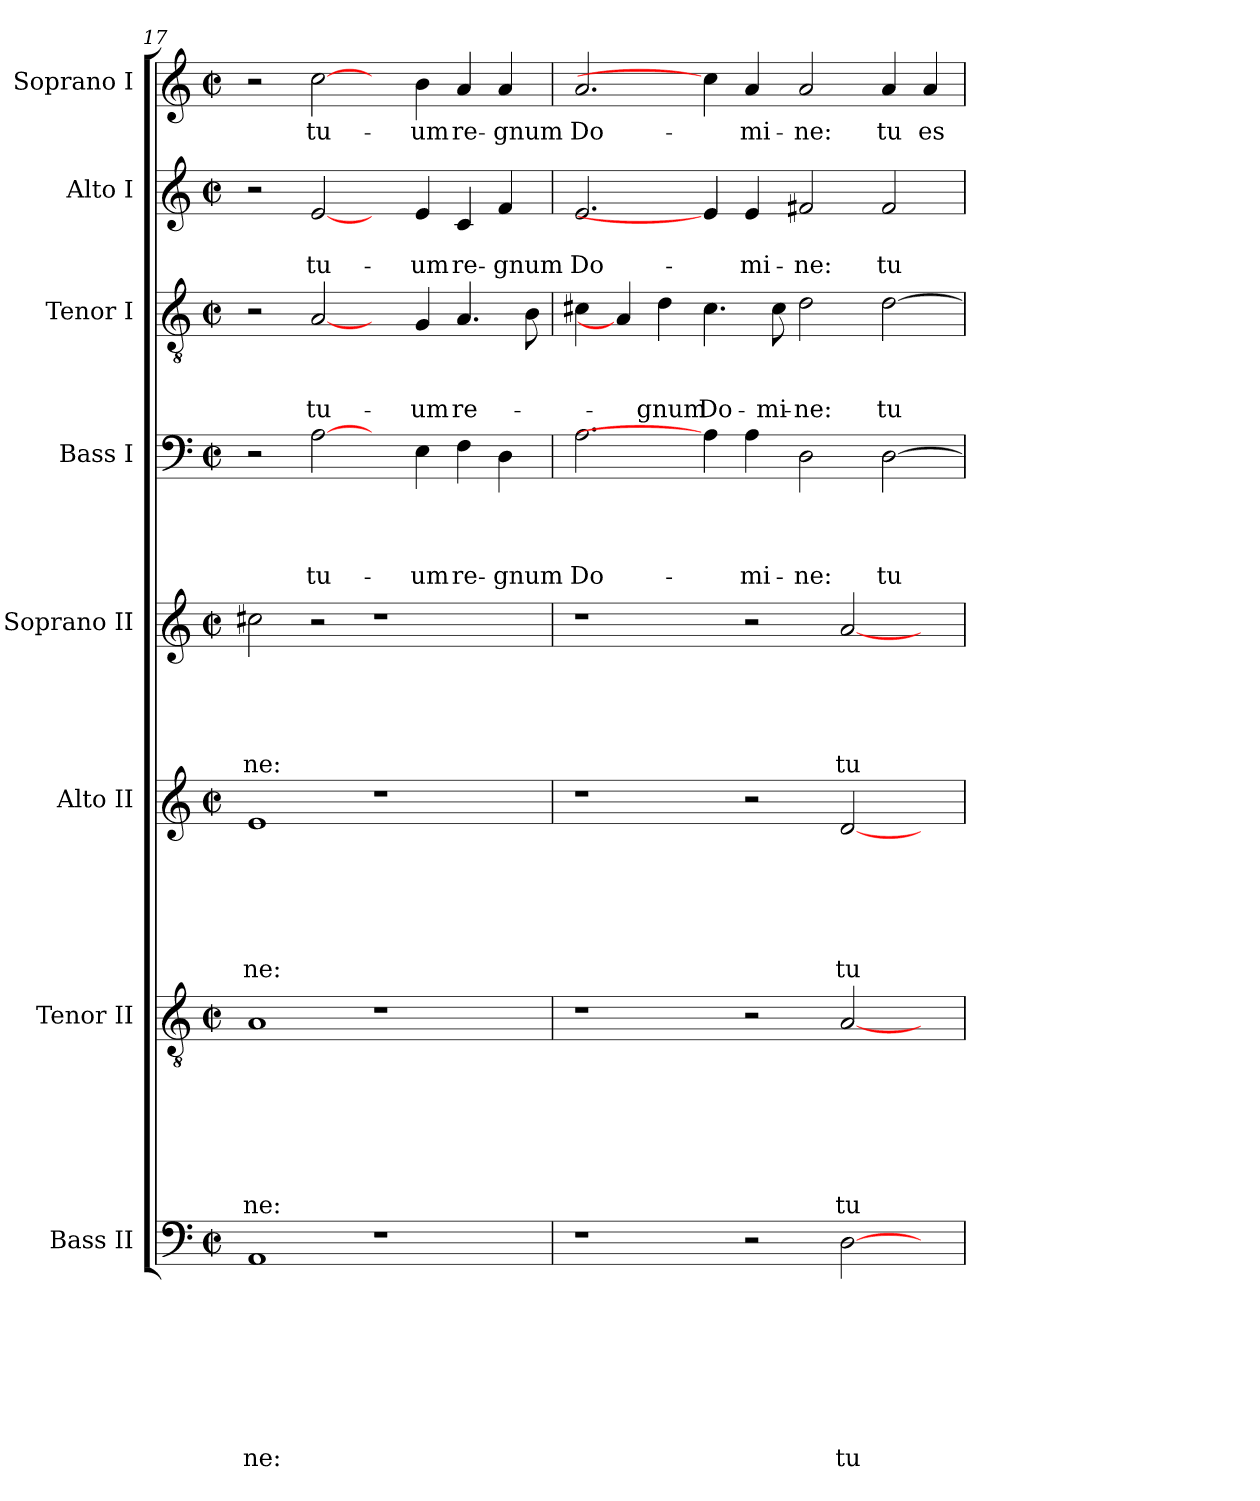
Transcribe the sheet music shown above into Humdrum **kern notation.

**kern	**text	**text	**text	**text	**text	**text	**text	**text	**kern	**text	**text	**text	**text	**text	**text	**text	**kern	**text	**text	**text	**text	**text	**text	**kern	**text	**text	**text	**text	**text	**kern	**text	**text	**text	**text	**kern	**text	**text	**text	**kern	**text	**text	**kern	**text
*part8	*part8	*part8	*part8	*part8	*part8	*part8	*part8	*part8	*part7	*part7	*part7	*part7	*part7	*part7	*part7	*part7	*part6	*part6	*part6	*part6	*part6	*part6	*part6	*part5	*part5	*part5	*part5	*part5	*part5	*part4	*part4	*part4	*part4	*part4	*part3	*part3	*part3	*part3	*part2	*part2	*part2	*part1	*part1
*staff8	*staff8	*staff8	*staff8	*staff8	*staff8	*staff8	*staff8	*staff8	*staff7	*staff7	*staff7	*staff7	*staff7	*staff7	*staff7	*staff7	*staff6	*staff6	*staff6	*staff6	*staff6	*staff6	*staff6	*staff5	*staff5	*staff5	*staff5	*staff5	*staff5	*staff4	*staff4	*staff4	*staff4	*staff4	*staff3	*staff3	*staff3	*staff3	*staff2	*staff2	*staff2	*staff1	*staff1
*I"Bass II	*	*	*	*	*	*	*	*	*I"Tenor II	*	*	*	*	*	*	*	*I"Alto II	*	*	*	*	*	*	*I"Soprano II	*	*	*	*	*	*I"Bass I	*	*	*	*	*I"Tenor I	*	*	*	*I"Alto I	*	*	*I"Soprano I	*
*clefF4	*	*	*	*	*	*	*	*	*clefGv2	*	*	*	*	*	*	*	*clefG2	*	*	*	*	*	*	*clefG2	*	*	*	*	*	*clefF4	*	*	*	*	*clefGv2	*	*	*	*clefG2	*	*	*clefG2	*
*k[]	*	*	*	*	*	*	*	*	*k[]	*	*	*	*	*	*	*	*k[]	*	*	*	*	*	*	*k[]	*	*	*	*	*	*k[]	*	*	*	*	*k[]	*	*	*	*k[]	*	*	*k[]	*
*C:	*	*	*	*	*	*	*	*	*C:	*	*	*	*	*	*	*	*C:	*	*	*	*	*	*	*C:	*	*	*	*	*	*C:	*	*	*	*	*C:	*	*	*	*C:	*	*	*C:	*
*M2/2	*	*	*	*	*	*	*	*	*M2/2	*	*	*	*	*	*	*	*M2/2	*	*	*	*	*	*	*M2/2	*	*	*	*	*	*M2/2	*	*	*	*	*M2/2	*	*	*	*M2/2	*	*	*M2/2	*
*met(c|)	*	*	*	*	*	*	*	*	*met(c|)	*	*	*	*	*	*	*	*met(c|)	*	*	*	*	*	*	*met(c|)	*	*	*	*	*	*met(c|)	*	*	*	*	*met(c|)	*	*	*	*met(c|)	*	*	*met(c|)	*
=17	=17	=17	=17	=17	=17	=17	=17	=17	=17	=17	=17	=17	=17	=17	=17	=17	=17	=17	=17	=17	=17	=17	=17	=17	=17	=17	=17	=17	=17	=17	=17	=17	=17	=17	=17	=17	=17	=17	=17	=17	=17	=17	=17
!	!	!	!	!	!	!	!	!LO:LY:b	!	!	!	!	!	!	!	!LO:LY:b	!	!	!	!	!	!	!LO:LY:b	!	!	!	!	!	!LO:LY:b	!	!	!	!	!	!	!	!	!	!	!	!	!	!
1AA	.	.	.	.	.	.	.	-ne:	1A	.	.	.	.	.	.	-ne:	1e	.	.	.	.	.	-ne:	2cc#X\	.	.	.	.	-ne:	2r	.	.	.	.	2r	.	.	.	2r	.	.	2r	.
!	!	!	!	!	!	!	!	!	!	!	!	!	!	!	!	!	!	!	!	!	!	!	!	!	!	!	!	!	!	!	!	!	!	!LO:LY:b	!	!	!	!LO:LY:b	!	!	!LO:LY:b	!	!LO:LY:b
.	.	.	.	.	.	.	.	.	.	.	.	.	.	.	.	.	.	.	.	.	.	.	.	2r	.	.	.	.	.	[2A\	.	.	.	tu-	[2A/	.	.	tu-	[2e/	.	tu-	[2cc\	tu-
1r	.	.	.	.	.	.	.	.	1r	.	.	.	.	.	.	.	1r	.	.	.	.	.	.	1r	.	.	.	.	.	4ryy	.	.	.	.	4ryy	.	.	.	4ryy	.	.	4ryy	.
!	!	!	!	!	!	!	!	!	!	!	!	!	!	!	!	!	!	!	!	!	!	!	!	!	!	!	!	!	!	!	!	!	!	!LO:LY:b	!	!	!	!LO:LY:b	!	!	!LO:LY:b	!	!LO:LY:b
.	.	.	.	.	.	.	.	.	.	.	.	.	.	.	.	.	.	.	.	.	.	.	.	.	.	.	.	.	.	4E\	.	.	.	-um	4G/	.	.	-um	4e/	.	-um	4b\	-um
!	!	!	!	!	!	!	!	!	!	!	!	!	!	!	!	!	!	!	!	!	!	!	!	!	!	!	!	!	!	!	!	!	!	!LO:LY:b	!	!	!	!LO:LY:b	!	!	!LO:LY:b	!	!LO:LY:b
.	.	.	.	.	.	.	.	.	.	.	.	.	.	.	.	.	.	.	.	.	.	.	.	.	.	.	.	.	.	4F\	.	.	.	re-	4.A/	.	.	re-	4c/	.	re-	4a/	re-
!	!	!	!	!	!	!	!	!	!	!	!	!	!	!	!	!	!	!	!	!	!	!	!	!	!	!	!	!	!	!	!	!	!	!LO:LY:b	!	!	!	!	!	!	!LO:LY:b	!	!LO:LY:b
.	.	.	.	.	.	.	.	.	.	.	.	.	.	.	.	.	.	.	.	.	.	.	.	.	.	.	.	.	.	4D\	.	.	.	-gnum	.	.	.	.	4f/	.	-gnum	4a/	-gnum
.	.	.	.	.	.	.	.	.	.	.	.	.	.	.	.	.	.	.	.	.	.	.	.	.	.	.	.	.	.	.	.	.	.	.	8B\	.	.	.	.	.	.	.	.
=18	=18	=18	=18	=18	=18	=18	=18	=18	=18	=18	=18	=18	=18	=18	=18	=18	=18	=18	=18	=18	=18	=18	=18	=18	=18	=18	=18	=18	=18	=18	=18	=18	=18	=18	=18	=18	=18	=18	=18	=18	=18	=18	=18
!	!	!	!	!	!	!	!	!	!	!	!	!	!	!	!	!	!	!	!	!	!	!	!	!	!	!	!	!	!	!	!	!	!	!LO:LY:b	!	!	!	!	!	!	!LO:LY:b	!	!LO:LY:b
1r	.	.	.	.	.	.	.	.	1r	.	.	.	.	.	.	.	1r	.	.	.	.	.	.	1r	.	.	.	.	.	2.A\	.	.	.	Do-	4c#X\	.	.	.	2.e/	.	Do-	2.a/	Do-
.	.	.	.	.	.	.	.	.	.	.	.	.	.	.	.	.	.	.	.	.	.	.	.	.	.	.	.	.	.	.	.	.	.	.	4A/]	.	.	.	.	.	.	.	.
!	!	!	!	!	!	!	!	!	!	!	!	!	!	!	!	!	!	!	!	!	!	!	!	!	!	!	!	!	!	!	!	!	!	!	!	!	!	!LO:LY:b	!	!	!	!	!
.	.	.	.	.	.	.	.	.	.	.	.	.	.	.	.	.	.	.	.	.	.	.	.	.	.	.	.	.	.	.	.	.	.	.	4d\	.	.	-gnum	.	.	.	.	.
!	!	!	!	!	!	!	!	!	!	!	!	!	!	!	!	!	!	!	!	!	!	!	!	!	!	!	!	!	!	!	!	!	!	!	!	!	!	!LO:LY:b	!	!	!	!	!
.	.	.	.	.	.	.	.	.	.	.	.	.	.	.	.	.	.	.	.	.	.	.	.	.	.	.	.	.	.	4A\]	.	.	.	.	4.c#\	.	.	Do-	4e/]	.	.	4cc\]	.
!	!	!	!	!	!	!	!	!	!	!	!	!	!	!	!	!	!	!	!	!	!	!	!	!	!	!	!	!	!	!	!	!	!	!LO:LY:b	!	!	!	!	!	!	!LO:LY:b	!	!LO:LY:b
2r	.	.	.	.	.	.	.	.	2r	.	.	.	.	.	.	.	2r	.	.	.	.	.	.	2r	.	.	.	.	.	4A\	.	.	.	-mi-	.	.	.	.	4e/	.	-mi-	4a/	-mi-
!	!	!	!	!	!	!	!	!	!	!	!	!	!	!	!	!	!	!	!	!	!	!	!	!	!	!	!	!	!	!	!	!	!	!	!	!	!	!LO:LY:b	!	!	!	!	!
.	.	.	.	.	.	.	.	.	.	.	.	.	.	.	.	.	.	.	.	.	.	.	.	.	.	.	.	.	.	.	.	.	.	.	8c#\	.	.	-mi-	.	.	.	.	.
!	!	!	!	!	!	!	!	!	!	!	!	!	!	!	!	!	!	!	!	!	!	!	!	!	!	!	!	!	!	!	!	!	!	!LO:LY:b	!	!	!	!LO:LY:b	!	!	!LO:LY:b	!	!LO:LY:b
.	.	.	.	.	.	.	.	.	.	.	.	.	.	.	.	.	.	.	.	.	.	.	.	.	.	.	.	.	.	2D\	.	.	.	-ne:	2d\	.	.	-ne:	2f#X/	.	-ne:	2a/	-ne:
!	!	!	!	!	!	!	!	!LO:LY:b	!	!	!	!	!	!	!	!LO:LY:b	!	!	!	!	!	!	!LO:LY:b	!	!	!	!	!	!LO:LY:b	!	!	!	!	!	!	!	!	!	!	!	!	!	!
[>2D\	.	.	.	.	.	.	.	tu	[>2A/	.	.	.	.	.	.	tu	[>2d/	.	.	.	.	.	tu	[>2a/	.	.	.	.	tu	.	.	.	.	.	.	.	.	.	.	.	.	.	.
!	!	!	!	!	!	!	!	!	!	!	!	!	!	!	!	!	!	!	!	!	!	!	!	!	!	!	!	!	!	!	!	!	!	!LO:LY:b	!	!	!	!LO:LY:b	!	!	!LO:LY:b	!	!LO:LY:b
.	.	.	.	.	.	.	.	.	.	.	.	.	.	.	.	.	.	.	.	.	.	.	.	.	.	.	.	.	.	[>2D\	.	.	.	tu	[>2d\	.	.	tu	2f#/	.	tu	4a/	tu
!	!	!	!	!	!	!	!	!	!	!	!	!	!	!	!	!	!	!	!	!	!	!	!	!	!	!	!	!	!	!	!	!	!	!	!	!	!	!	!	!	!	!	!LO:LY:b
4ryy	.	.	.	.	.	.	.	.	4ryy	.	.	.	.	.	.	.	4ryy	.	.	.	.	.	.	4ryy	.	.	.	.	.	.	.	.	.	.	.	.	.	.	.	.	.	4a/	es
=	=	=	=	=	=	=	=	=	=	=	=	=	=	=	=	=	=	=	=	=	=	=	=	=	=	=	=	=	=	=	=	=	=	=	=	=	=	=	=	=	=	=	=
*-	*-	*-	*-	*-	*-	*-	*-	*-	*-	*-	*-	*-	*-	*-	*-	*-	*-	*-	*-	*-	*-	*-	*-	*-	*-	*-	*-	*-	*-	*-	*-	*-	*-	*-	*-	*-	*-	*-	*-	*-	*-	*-	*-
